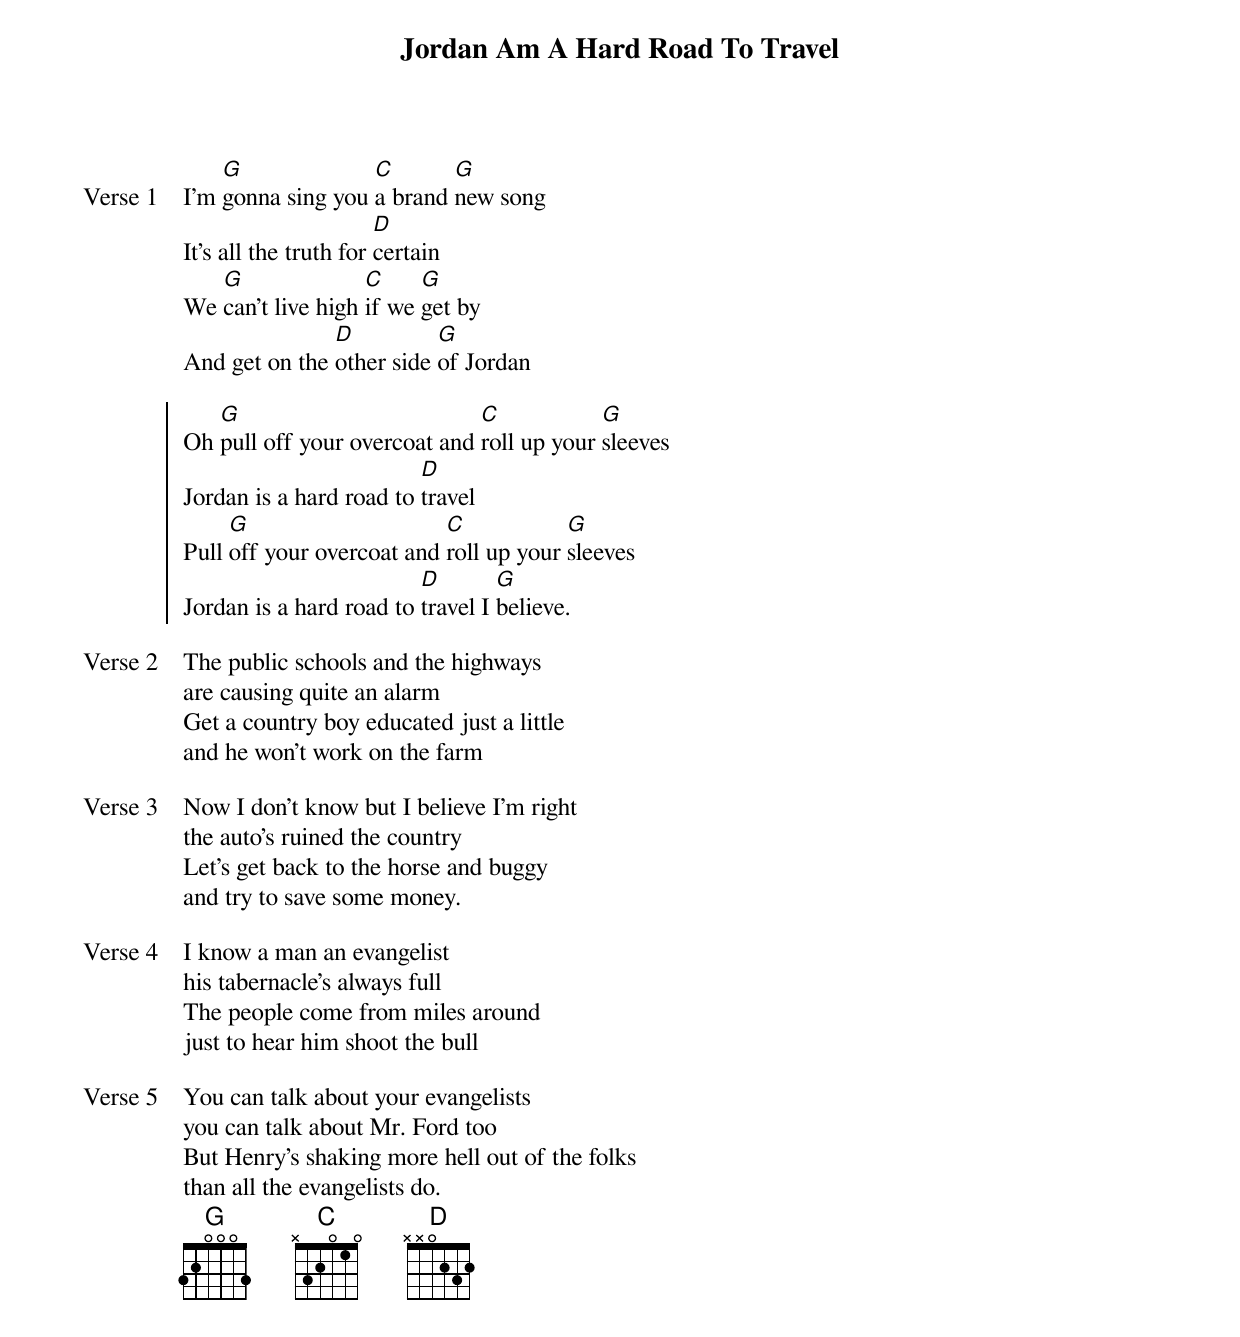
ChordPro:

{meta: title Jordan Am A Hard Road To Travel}
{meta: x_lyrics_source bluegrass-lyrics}
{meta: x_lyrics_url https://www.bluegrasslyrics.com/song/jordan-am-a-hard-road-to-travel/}
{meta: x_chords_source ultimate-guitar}
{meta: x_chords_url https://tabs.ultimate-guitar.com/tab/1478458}

{start_of_verse: Verse 1}
I’m [G]gonna sing you [C]a brand [G]new song
It’s all the truth for [D]certain
We [G]can’t live high [C]if we [G]get by
And get on the [D]other side [G]of Jordan
{end_of_verse}

{start_of_chorus}
Oh [G]pull off your overcoat and [C]roll up your [G]sleeves
Jordan is a hard road to [D]travel
Pull [G]off your overcoat and [C]roll up your [G]sleeves
Jordan is a hard road to [D]travel I [G]believe.
{end_of_chorus}

{start_of_verse: Verse 2}
The public schools and the highways
are causing quite an alarm
Get a country boy educated just a little
and he won’t work on the farm
{end_of_verse}

{start_of_verse: Verse 3}
Now I don’t know but I believe I’m right
the auto’s ruined the country
Let’s get back to the horse and buggy
and try to save some money.
{end_of_verse}

{start_of_verse: Verse 4}
I know a man an evangelist
his tabernacle’s always full
The people come from miles around
just to hear him shoot the bull
{end_of_verse}

{start_of_verse: Verse 5}
You can talk about your evangelists
you can talk about Mr. Ford too
But Henry’s shaking more hell out of the folks
than all the evangelists do.
{end_of_verse}
